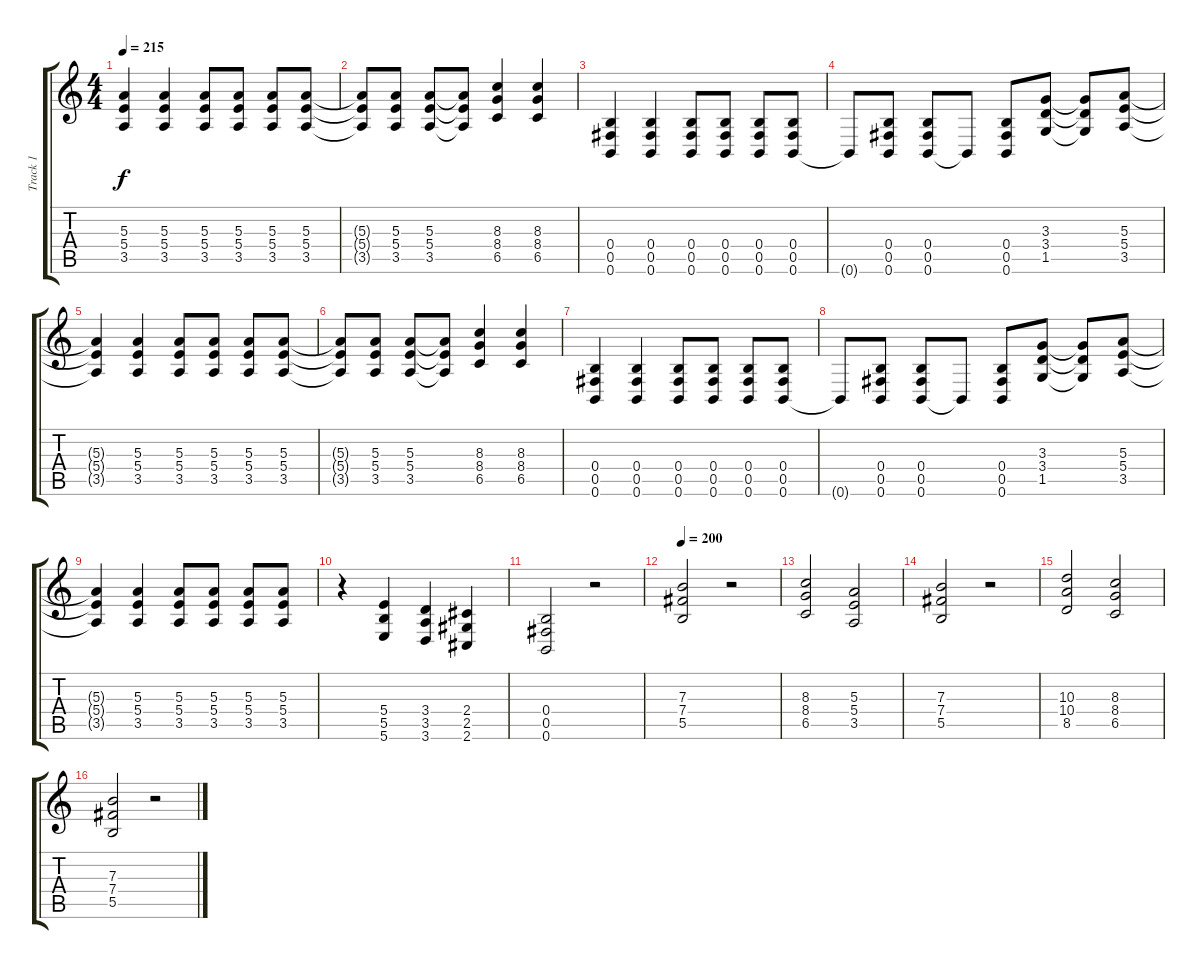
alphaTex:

\track ("Track 1" "Track 1") {instrument distortionguitar}
\staff {score tabs}
\tuning (Db4 Ab3 E3 B2 Gb2 B1) {hide}
\ts (4 4)
\tempo 215
\clef g2
\ks c
(5.3{t} 5.4{t} 3.5{t}).4{dy f} (5.3 5.4 3.5).4 (5.3 5.4 3.5).8 (5.3 5.4 3.5).8 (5.3 5.4 3.5).8 (5.3 5.4 3.5).8 |
(5.3{t} 5.4{t} 3.5{t}).8 (5.3 5.4 3.5).8 (5.3 5.4 3.5).8 (5.3{t} 5.4{t} 3.5{t}).8 (8.3 8.4 6.5).4 (8.3 8.4 6.5).4 |
(0.4 0.5 0.6).4 (0.4 0.5 0.6).4 (0.4 0.5 0.6).8 (0.4 0.5 0.6).8 (0.4 0.5 0.6).8 (0.4 0.5 0.6).8 |
0.6{t}.8 (0.4 0.5 0.6).8 (0.4 0.5 0.6).8 0.6{t}.8 (0.4 0.5 0.6).8 (3.3 3.4 1.5).8 (3.3{t} 3.4{t} 1.5{t}).8 (5.3 5.4 3.5).8 |
(5.3{t} 5.4{t} 3.5{t}).4 (5.3 5.4 3.5).4 (5.3 5.4 3.5).8 (5.3 5.4 3.5).8 (5.3 5.4 3.5).8 (5.3 5.4 3.5).8 |
(5.3{t} 5.4{t} 3.5{t}).8 (5.3 5.4 3.5).8 (5.3 5.4 3.5).8 (5.3{t} 5.4{t} 3.5{t}).8 (8.3 8.4 6.5).4 (8.3 8.4 6.5).4 |
(0.4 0.5 0.6).4 (0.4 0.5 0.6).4 (0.4 0.5 0.6).8 (0.4 0.5 0.6).8 (0.4 0.5 0.6).8 (0.4 0.5 0.6).8 |
0.6{t}.8 (0.4 0.5 0.6).8 (0.4 0.5 0.6).8 0.6{t}.8 (0.4 0.5 0.6).8 (3.3 3.4 1.5).8 (3.3{t} 3.4{t} 1.5{t}).8 (5.3 5.4 3.5).8 |
(5.3{t} 5.4{t} 3.5{t}).4 (5.3 5.4 3.5).4 (5.3 5.4 3.5).8 (5.3 5.4 3.5).8 (5.3 5.4 3.5).8 (5.3 5.4 3.5).8 |
r.4 (5.4 5.5 5.6).4 (3.4 3.5 3.6).4 (2.4 2.5 2.6).4 |
(0.4 0.5 0.6).2 r.2 |
\tempo 200
(7.3 7.4 5.5).2 r.2 |
(8.3 8.4 6.5).2 (5.3 5.4 3.5).2 |
(7.3 7.4 5.5).2 r.2 |
(10.3 10.4 8.5).2 (8.3 8.4 6.5).2 |
(7.3 7.4 5.5).2 r.2
